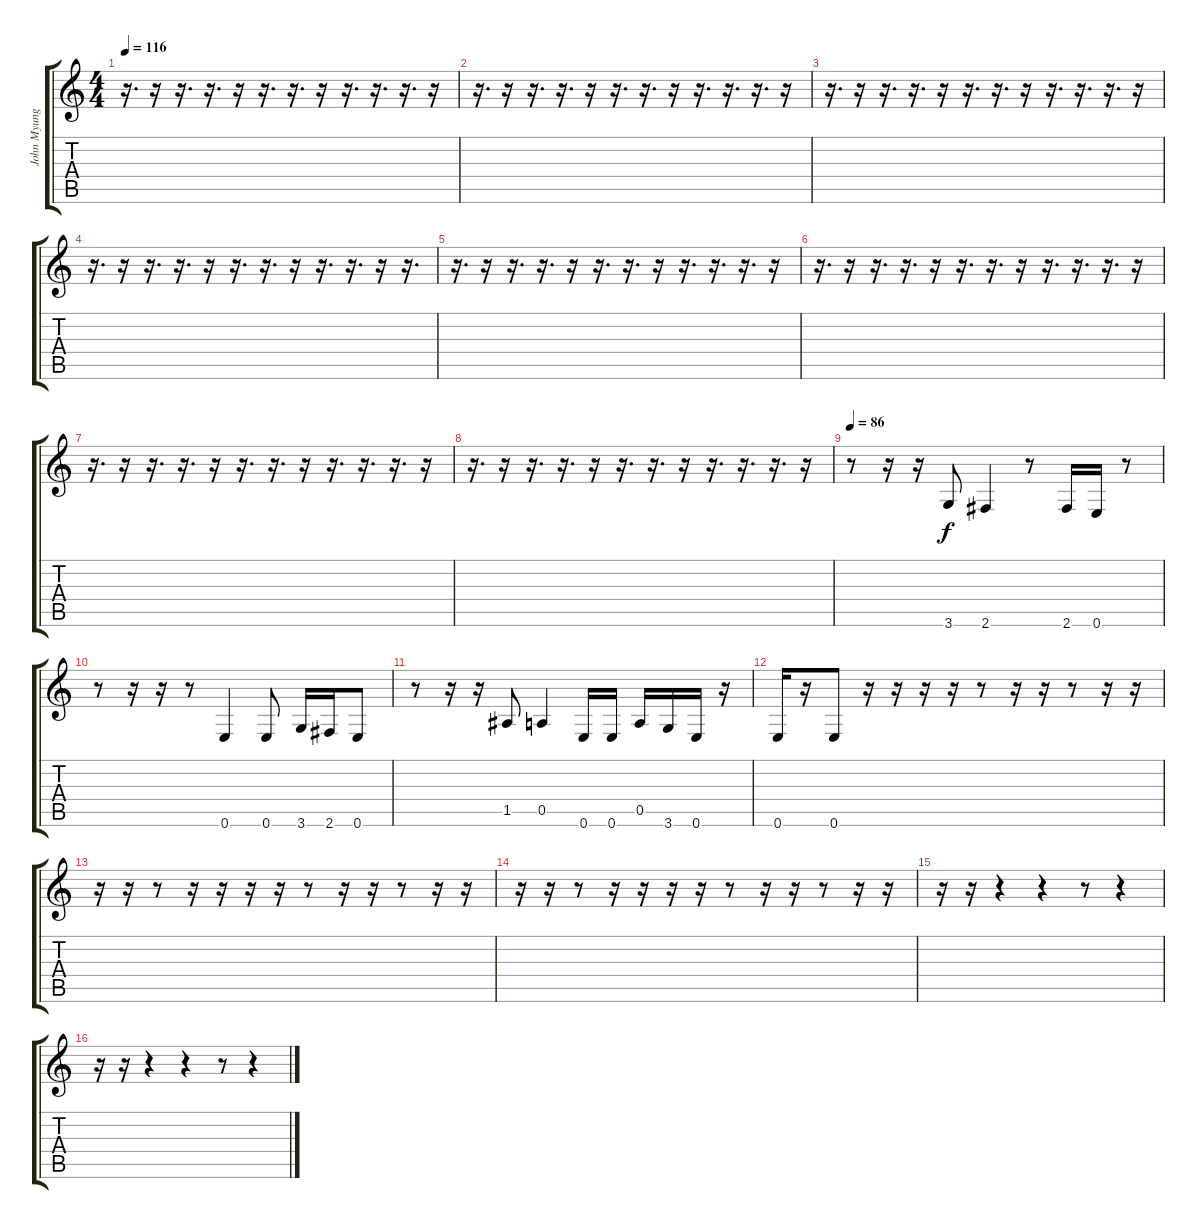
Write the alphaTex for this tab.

\track ("John Myung" "John Myung") {instrument electricbassfinger}
\staff {score tabs}
\tuning (E4 B3 G3 D3 A2 E2) {hide}
\ts (4 4)
\tempo 116
\clef g2
\ks c
r.16{d dy f} r.16 r.16{d} r.16{d} r.16 r.16{d} r.16{d} r.16 r.16{d} r.16{d} r.16{d} r.16 |
r.16{d} r.16 r.16{d} r.16{d} r.16 r.16{d} r.16{d} r.16 r.16{d} r.16{d} r.16{d} r.16 |
r.16{d} r.16 r.16{d} r.16{d} r.16 r.16{d} r.16{d} r.16 r.16{d} r.16{d} r.16{d} r.16 |
r.16{d} r.16 r.16{d} r.16{d} r.16 r.16{d} r.16{d} r.16 r.16{d} r.16{d} r.16 r.16{d} |
r.16{d} r.16 r.16{d} r.16{d} r.16 r.16{d} r.16{d} r.16 r.16{d} r.16{d} r.16{d} r.16 |
r.16{d} r.16 r.16{d} r.16{d} r.16 r.16{d} r.16{d} r.16 r.16{d} r.16{d} r.16{d} r.16 |
r.16{d} r.16 r.16{d} r.16{d} r.16 r.16{d} r.16{d} r.16 r.16{d} r.16{d} r.16{d} r.16 |
r.16{d} r.16 r.16{d} r.16{d} r.16 r.16{d} r.16{d} r.16 r.16{d} r.16{d} r.16{d} r.16 |
\tempo 86
r.8 r.16 r.16 3.6.8 2.6.4 r.8 2.6.16 0.6.16 r.8 |
r.8 r.16 r.16 r.8 0.6.4 0.6.8 3.6.16 2.6.16 0.6.8 |
r.8 r.16 r.16 1.5.8 0.5.4 0.6.16 0.6.16 0.5.16 3.6.16 0.6.16 r.16 |
0.6.16 r.16 0.6.8 r.16 r.16 r.16 r.16 r.8 r.16 r.16 r.8 r.16 r.16 |
r.16 r.16 r.8 r.16 r.16 r.16 r.16 r.8 r.16 r.16 r.8 r.16 r.16 |
r.16 r.16 r.8 r.16 r.16 r.16 r.16 r.8 r.16 r.16 r.8 r.16 r.16 |
r.16 r.16 r.4 r.4 r.8 r.4 |
r.16 r.16 r.4 r.4 r.8 r.4
